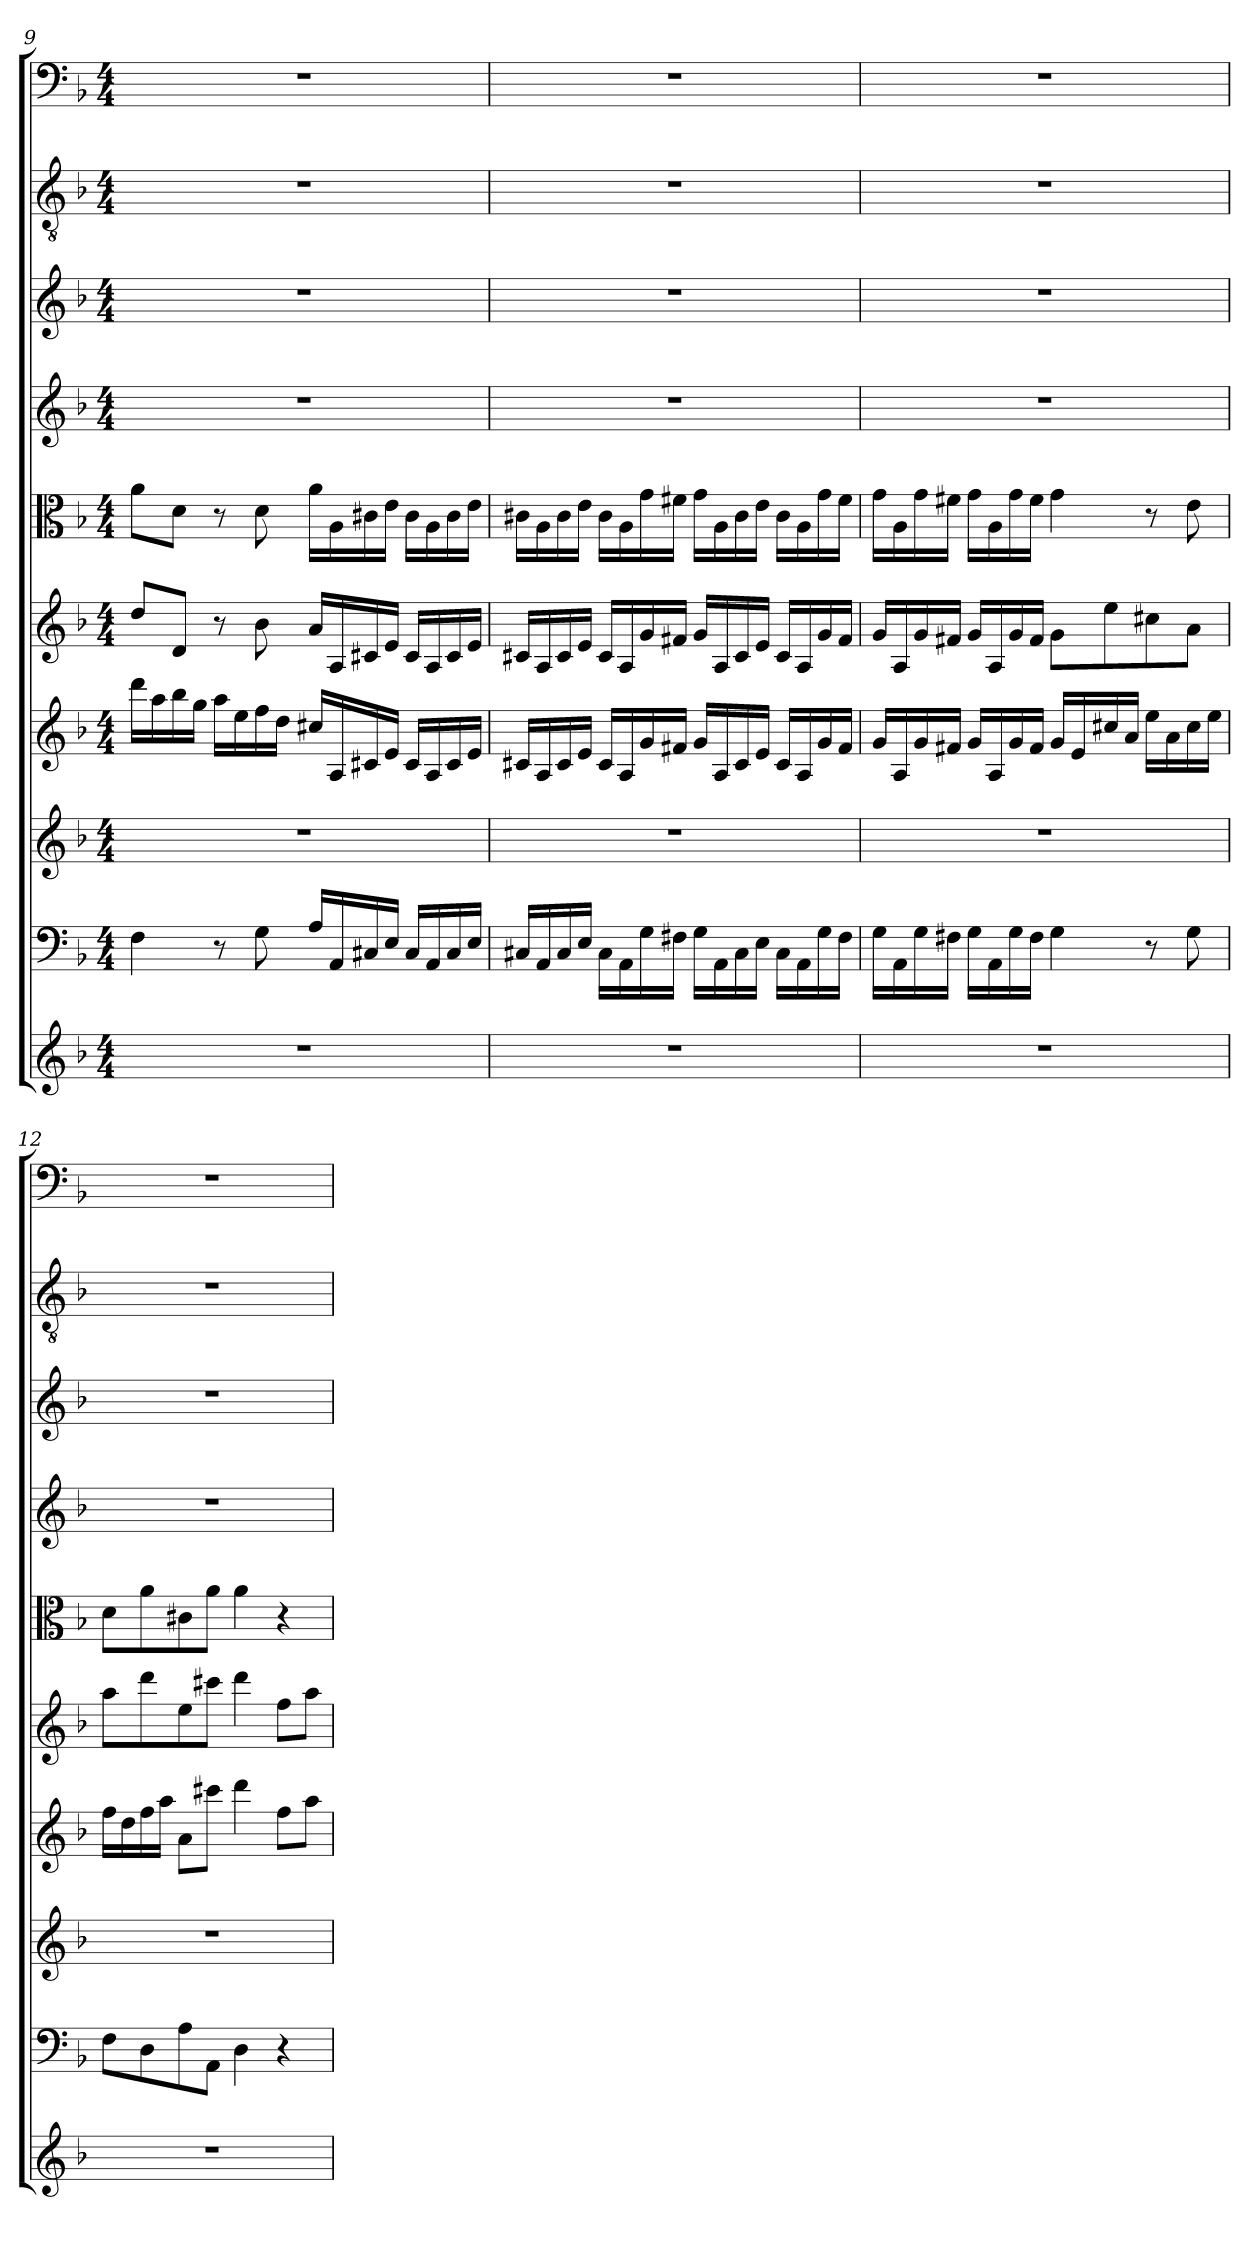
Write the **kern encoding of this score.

**kern	**kern	**kern	**kern	**kern	**kern	**kern	**kern	**kern	**kern
*part10	*part9	*part8	*part7	*part6	*part5	*part4	*part3	*part2	*part1
*staff10	*staff9	*staff8	*staff7	*staff6	*staff5	*staff4	*staff3	*staff2	*staff1
*clefG2	*clefF4	*clefG2	*clefG2	*clefG2	*clefC3	*clefG2	*clefG2	*clefGv2	*clefF4
*k[b-]	*k[b-]	*k[b-]	*k[b-]	*k[b-]	*k[b-]	*k[b-]	*k[b-]	*k[b-]	*k[b-]
*d:	*d:	*d:	*d:	*d:	*d:	*d:	*d:	*d:	*d:
*M4/4	*M4/4	*M4/4	*M4/4	*M4/4	*M4/4	*M4/4	*M4/4	*M4/4	*M4/4
=9	=9	=9	=9	=9	=9	=9	=9	=9	=9
1r	4F\	1r	16ddd\LL	8dd/L	8a\L	1r	1r	1r	1r
.	.	.	16aa\	.	.	.	.	.	.
.	.	.	16bb-\	8d/J	8d\J	.	.	.	.
.	.	.	16gg\JJ	.	.	.	.	.	.
.	8r	.	16aa\LL	8r	8r	.	.	.	.
.	.	.	16ee\	.	.	.	.	.	.
.	8G\	.	16ff\	8b-\	8d\	.	.	.	.
.	.	.	16dd\JJ	.	.	.	.	.	.
.	16A/LL	.	16cc#X/LL	16a/LL	16a\LL	.	.	.	.
.	16AA/	.	16A/	16A/	16A\	.	.	.	.
.	16C#X/	.	16c#X/	16c#X/	16c#X\	.	.	.	.
.	16E/JJ	.	16e/JJ	16e/JJ	16e\JJ	.	.	.	.
.	16C#/LL	.	16c#/LL	16c#/LL	16c#\LL	.	.	.	.
.	16AA/	.	16A/	16A/	16A\	.	.	.	.
.	16C#/	.	16c#/	16c#/	16c#\	.	.	.	.
.	16E/JJ	.	16e/JJ	16e/JJ	16e\JJ	.	.	.	.
=10	=10	=10	=10	=10	=10	=10	=10	=10	=10
1r	16C#X/LL	1r	16c#X/LL	16c#X/LL	16c#X\LL	1r	1r	1r	1r
.	16AA/	.	16A/	16A/	16A\	.	.	.	.
.	16C#/	.	16c#/	16c#/	16c#\	.	.	.	.
.	16E/JJ	.	16e/JJ	16e/JJ	16e\JJ	.	.	.	.
.	16C#\LL	.	16c#/LL	16c#/LL	16c#\LL	.	.	.	.
.	16AA\	.	16A/	16A/	16A\	.	.	.	.
.	16G\	.	16g/	16g/	16g\	.	.	.	.
.	16F#X\JJ	.	16f#X/JJ	16f#X/JJ	16f#X\JJ	.	.	.	.
.	16G\LL	.	16g/LL	16g/LL	16g\LL	.	.	.	.
.	16AA\	.	16A/	16A/	16A\	.	.	.	.
.	16C#\	.	16c#/	16c#/	16c#\	.	.	.	.
.	16E\JJ	.	16e/JJ	16e/JJ	16e\JJ	.	.	.	.
.	16C#\LL	.	16c#/LL	16c#/LL	16c#\LL	.	.	.	.
.	16AA\	.	16A/	16A/	16A\	.	.	.	.
.	16G\	.	16g/	16g/	16g\	.	.	.	.
.	16F#\JJ	.	16f#/JJ	16f#/JJ	16f#\JJ	.	.	.	.
=11	=11	=11	=11	=11	=11	=11	=11	=11	=11
1r	16G\LL	1r	16g/LL	16g/LL	16g\LL	1r	1r	1r	1r
.	16AA\	.	16A/	16A/	16A\	.	.	.	.
.	16G\	.	16g/	16g/	16g\	.	.	.	.
.	16F#X\JJ	.	16f#X/JJ	16f#X/JJ	16f#X\JJ	.	.	.	.
.	16G\LL	.	16g/LL	16g/LL	16g\LL	.	.	.	.
.	16AA\	.	16A/	16A/	16A\	.	.	.	.
.	16G\	.	16g/	16g/	16g\	.	.	.	.
.	16F#\JJ	.	16f#/JJ	16f#/JJ	16f#\JJ	.	.	.	.
.	4G\	.	16g/LL	8g\L	4g\	.	.	.	.
.	.	.	16e/	.	.	.	.	.	.
.	.	.	16cc#X/	8ee\	.	.	.	.	.
.	.	.	16a/JJ	.	.	.	.	.	.
.	8r	.	16ee\LL	8cc#X\	8r	.	.	.	.
.	.	.	16a\	.	.	.	.	.	.
.	8G\	.	16cc#\	8a\J	8e\	.	.	.	.
.	.	.	16ee\JJ	.	.	.	.	.	.
=12	=12	=12	=12	=12	=12	=12	=12	=12	=12
1r	8F\L	1r	16ff\LL	8aa\L	8d\L	1r	1r	1r	1r
.	.	.	16dd\	.	.	.	.	.	.
.	8D\	.	16ff\	8ddd\	8a\	.	.	.	.
.	.	.	16aa\JJ	.	.	.	.	.	.
.	8A\	.	8a\L	8ee\	8c#X\	.	.	.	.
.	8AA\J	.	8ccc#X\J	8ccc#X\J	8a\J	.	.	.	.
.	4D\	.	4ddd\	4ddd\	4a\	.	.	.	.
.	4r	.	8ff\L	8ff\L	4r	.	.	.	.
.	.	.	8aa\J	8aa\J	.	.	.	.	.
=	=	=	=	=	=	=	=	=	=
*-	*-	*-	*-	*-	*-	*-	*-	*-	*-
